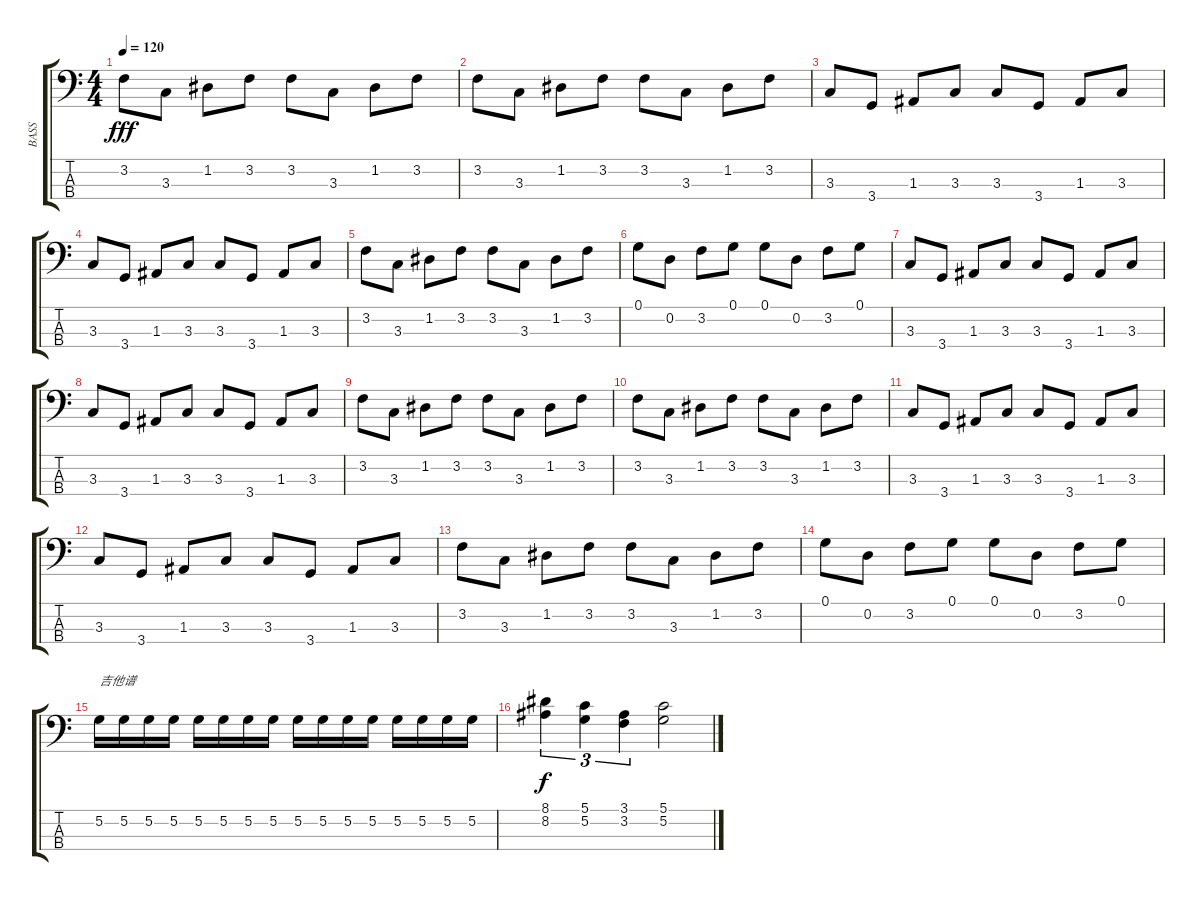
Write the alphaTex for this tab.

\track ("BASS" "BASS") {instrument acousticbass}
\staff {score tabs}
\tuning (G2 D2 A1 E1) {hide}
\ts (4 4)
\tempo 120
\clef f4
\ks c
3.2.8{dy fff} 3.3.8 1.2.8 3.2.8 3.2.8 3.3.8 1.2.8 3.2.8 |
3.2.8 3.3.8 1.2.8 3.2.8 3.2.8 3.3.8 1.2.8 3.2.8 |
3.3.8 3.4.8 1.3.8 3.3.8 3.3.8 3.4.8 1.3.8 3.3.8 |
3.3.8 3.4.8 1.3.8 3.3.8 3.3.8 3.4.8 1.3.8 3.3.8 |
3.2.8 3.3.8 1.2.8 3.2.8 3.2.8 3.3.8 1.2.8 3.2.8 |
0.1.8 0.2.8 3.2.8 0.1.8 0.1.8 0.2.8 3.2.8 0.1.8 |
3.3.8 3.4.8 1.3.8 3.3.8 3.3.8 3.4.8 1.3.8 3.3.8 |
3.3.8 3.4.8 1.3.8 3.3.8 3.3.8 3.4.8 1.3.8 3.3.8 |
3.2.8 3.3.8 1.2.8 3.2.8 3.2.8 3.3.8 1.2.8 3.2.8 |
3.2.8 3.3.8 1.2.8 3.2.8 3.2.8 3.3.8 1.2.8 3.2.8 |
3.3.8 3.4.8 1.3.8 3.3.8 3.3.8 3.4.8 1.3.8 3.3.8 |
3.3.8 3.4.8 1.3.8 3.3.8 3.3.8 3.4.8 1.3.8 3.3.8 |
3.2.8 3.3.8 1.2.8 3.2.8 3.2.8 3.3.8 1.2.8 3.2.8 |
0.1.8 0.2.8 3.2.8 0.1.8 0.1.8 0.2.8 3.2.8 0.1.8 |
5.2.16{txt "吉他谱"} 5.2.16 5.2.16 5.2.16 5.2.16 5.2.16 5.2.16 5.2.16 5.2.16 5.2.16 5.2.16 5.2.16 5.2.16 5.2.16 5.2.16 5.2.16 |
(8.1 8.2).4{tu (3 2) dy f} (5.1 5.2).4{tu (3 2)} (3.1 3.2).4{tu (3 2)} (5.1 5.2).2
